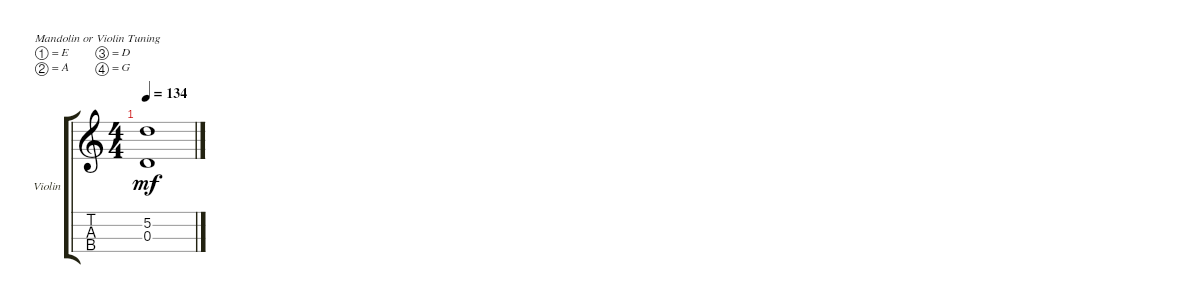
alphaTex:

\bracketExtendMode groupsimilarinstruments
\firstSystemTrackNameOrientation horizontal
\otherSystemsTrackNameOrientation horizontal
\track ("Strings_vilin(second)" "Violin") {instrument violin}
\staff {score tabs}
\tuning (E5 A4 D4 G3)
\ts (4 4)
\tempo 134
\clef g2
\ks c
(0.3{t} 5.2{t}).1{dy mf}
